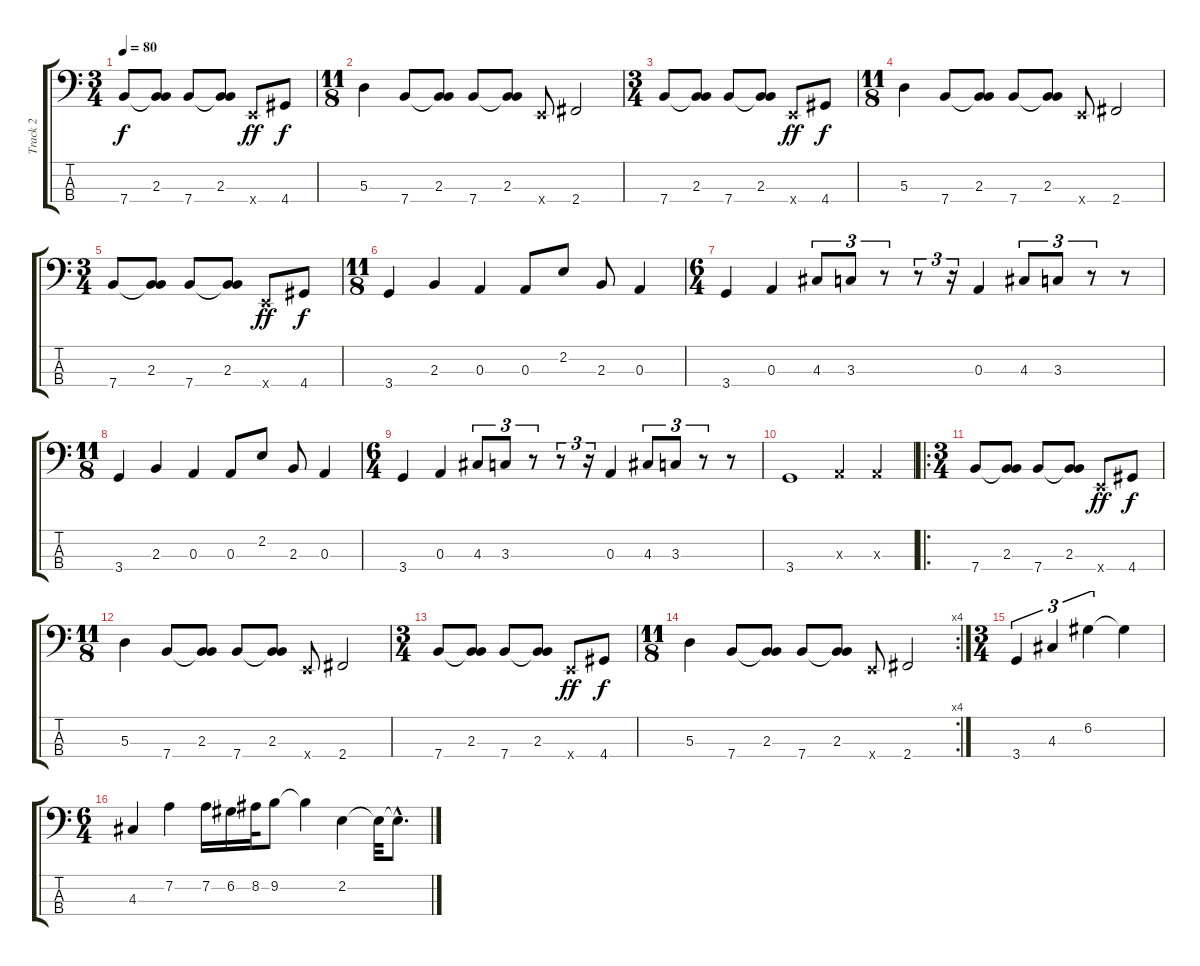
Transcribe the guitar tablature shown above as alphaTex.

\track ("Track 2" "Track 2") {instrument electricbassfinger}
\staff {score tabs}
\tuning (G2 D2 A1 E1) {hide}
\ts (3 4)
\tempo 80
\clef f4
\ks c
7.4.8{dy f} (2.3 7.4{t}).8 7.4.8 (2.3 7.4{t}).8 0.4{x}.8{dy ff} 4.4.8{dy f} |
\ts (11 8)
5.3.4 7.4.8 (2.3 7.4{t}).8 7.4.8 (2.3 7.4{t}).8 0.4{x}.8 2.4.2 |
\ts (3 4)
7.4.8 (2.3 7.4{t}).8 7.4.8 (2.3 7.4{t}).8 0.4{x}.8{dy ff} 4.4.8{dy f} |
\ts (11 8)
5.3.4 7.4.8 (2.3 7.4{t}).8 7.4.8 (2.3 7.4{t}).8 0.4{x}.8 2.4.2 |
\ts (3 4)
7.4.8 (2.3 7.4{t}).8 7.4.8 (2.3 7.4{t}).8 0.4{x}.8{dy ff} 4.4.8{dy f} |
\ts (11 8)
3.4.4 2.3.4 0.3.4 0.3.8 2.2.8 2.3.8 0.3.4 |
\ts (6 4)
3.4.4 0.3.4 4.3.8{tu (3 2)} 3.3.8{tu (3 2)} r.8{tu (3 2)} r.8{tu (3 2)} r.16{tu (3 2)} 0.3.4 4.3.8{tu (3 2)} 3.3.8{tu (3 2)} r.8{tu (3 2)} r.8 |
\ts (11 8)
3.4.4 2.3.4 0.3.4 0.3.8 2.2.8 2.3.8 0.3.4 |
\ts (6 4)
3.4.4 0.3.4 4.3.8{tu (3 2)} 3.3.8{tu (3 2)} r.8{tu (3 2)} r.8{tu (3 2)} r.16{tu (3 2)} 0.3.4 4.3.8{tu (3 2)} 3.3.8{tu (3 2)} r.8{tu (3 2)} r.8 |
3.4.1 0.3{x}.4 0.3{x}.4 |
\ro
\ts (3 4)
7.4.8 (2.3 7.4{t}).8 7.4.8 (2.3 7.4{t}).8 0.4{x}.8{dy ff} 4.4.8{dy f} |
\ts (11 8)
5.3.4 7.4.8 (2.3 7.4{t}).8 7.4.8 (2.3 7.4{t}).8 0.4{x}.8 2.4.2 |
\ts (3 4)
7.4.8 (2.3 7.4{t}).8 7.4.8 (2.3 7.4{t}).8 0.4{x}.8{dy ff} 4.4.8{dy f} |
\rc 4
\ts (11 8)
5.3.4 7.4.8 (2.3 7.4{t}).8 7.4.8 (2.3 7.4{t}).8 0.4{x}.8 2.4.2 |
\ts (3 4)
3.4.4{tu (3 2) volume 11} 4.3.4{tu (3 2)} 6.2.4{tu (3 2)} 6.2{t}.4 |
\ts (6 4)
4.3.4 7.2.4 7.2.16 6.2.16 8.2.32 9.2.8 9.2{t}.4 2.2.4 2.2{t}.32 2.2{hac t}.8{d}
